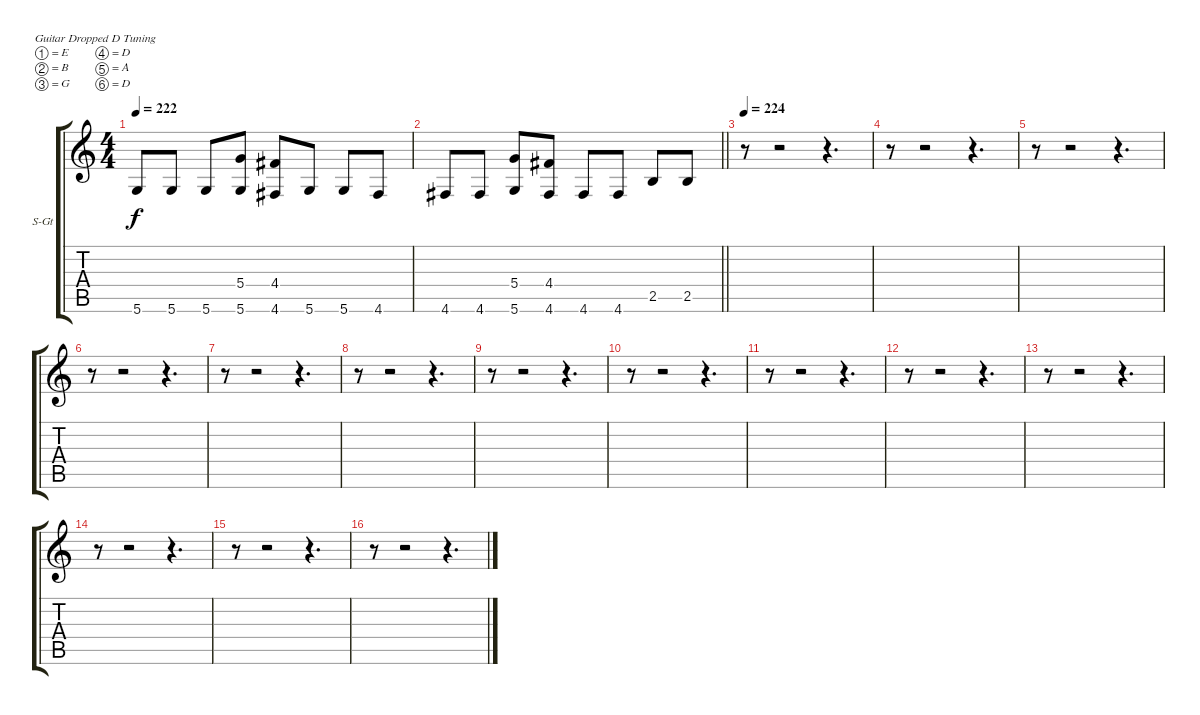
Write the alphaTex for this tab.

\bracketExtendMode groupsimilarinstruments
\firstSystemTrackNameOrientation horizontal
\otherSystemsTrackNameOrientation horizontal
\track ("Keyboard Intro" "S-Gt") {instrument harpsichord}
\staff {score tabs}
\tuning (E4 B3 G3 D3 A2 D2)
\displaytranspose 12
\ts (4 4)
\tempo 222
\clef g2
\ks c
5.6.8{dy f} 5.6.8 5.6.8 (5.4 5.6).8 (4.4 4.6).8 5.6.8 5.6.8 4.6.8 |
\barLineRight lightlight
4.6.8 4.6.8 (5.4 5.6).8 (4.4 4.6).8 4.6.8 4.6.8 2.5.8 2.5.8 |
\tempo 224
r.8 r.2 r.4{d} |
r.8 r.2 r.4{d} |
r.8 r.2 r.4{d} |
r.8 r.2 r.4{d} |
r.8 r.2 r.4{d} |
r.8 r.2 r.4{d} |
r.8 r.2 r.4{d} |
r.8 r.2 r.4{d} |
r.8 r.2 r.4{d} |
r.8 r.2 r.4{d} |
r.8 r.2 r.4{d} |
r.8 r.2 r.4{d} |
r.8 r.2 r.4{d} |
r.8 r.2 r.4{d}
